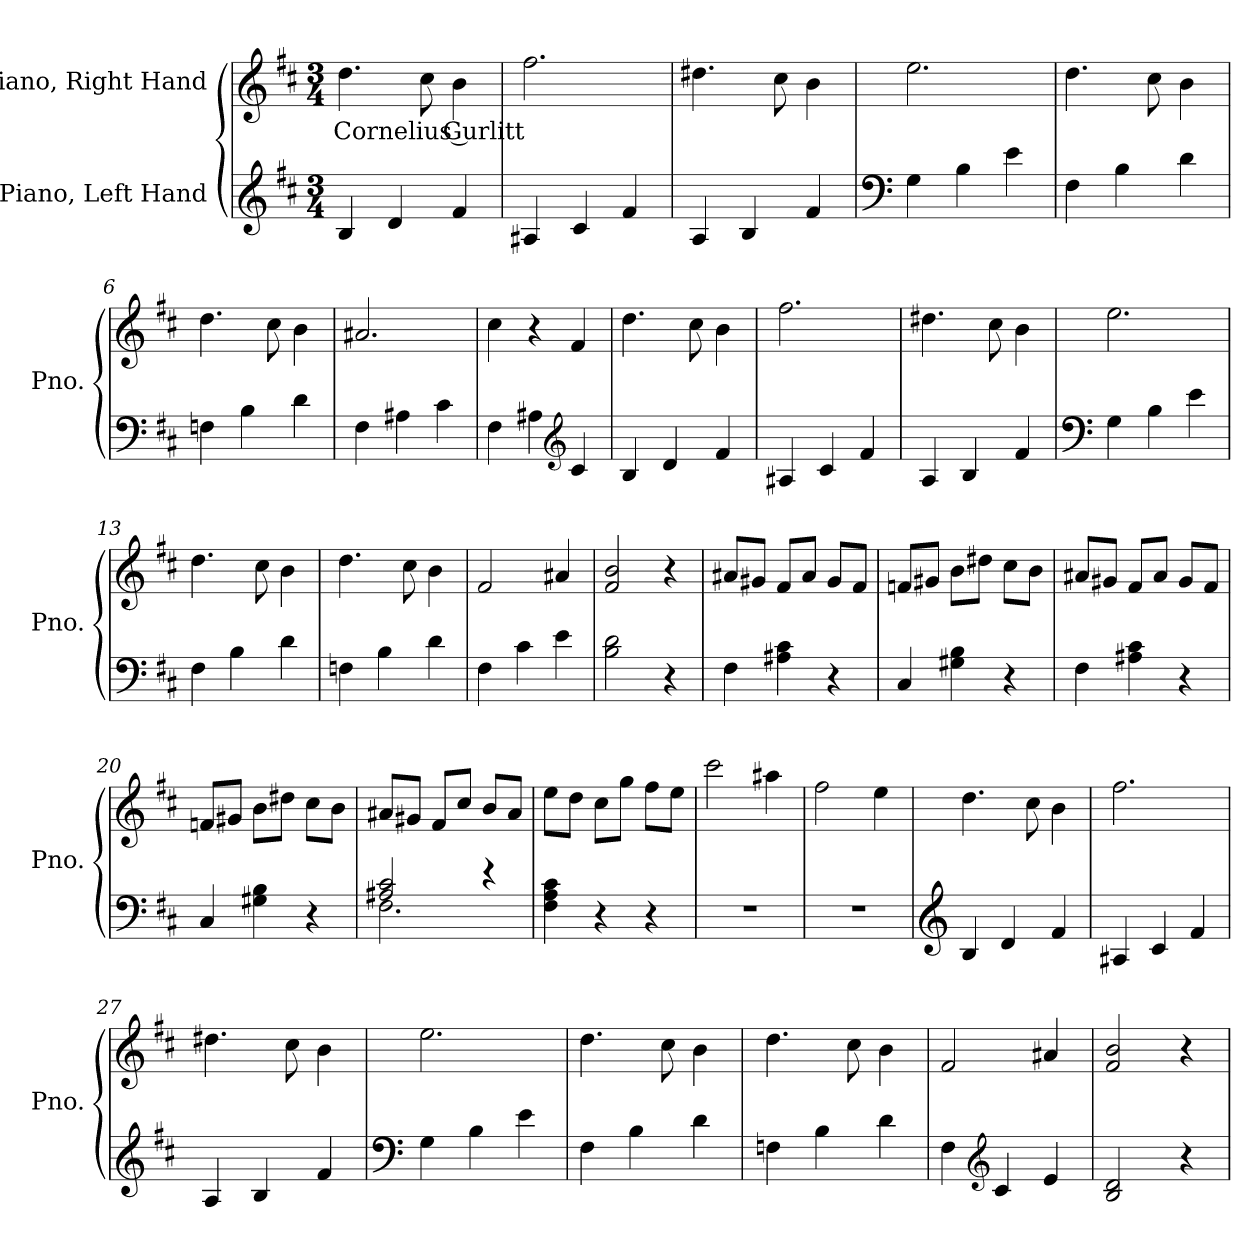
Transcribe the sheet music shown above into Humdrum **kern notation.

**kern	**kern	**text
*part2	*part1	*part1
*staff2	*staff1	*staff1
*I"Piano, Left Hand	*I"Piano, Right Hand	*
*I'Pno.	*I'Pno.	*
*clefG2	*clefG2	*
*k[f#c#]	*k[f#c#]	*
*M3/4	*M3/4	*
*MM100	*MM100	*
=1	=1	=1
!	!	!LO:LY:b
4B/	4.dd\	Cornelius Gurlitt
4d/	.	.
.	8cc#\	.
4f#/	4b\	.
=2	=2	=2
4A#X/	2.ff#\	.
4c#/	.	.
4f#/	.	.
=3	=3	=3
4A/	4.dd#X\	.
4B/	.	.
.	8cc#\	.
4f#/	4b\	.
=4	=4	=4
*clefF4	*	*
4G\	2.ee\	.
4B\	.	.
4e\	.	.
=5	=5	=5
4F#\	4.dd\	.
4B\	.	.
.	8cc#\	.
4d\	4b\	.
=6	=6	=6
4Fn\	4.dd\	.
4B\	.	.
.	8cc#\	.
4d\	4b\	.
!!LO:LB:g=z
=7	=7	=7
4F#\	2.a#X/	.
4A#X\	.	.
4c#\	.	.
=8	=8	=8
4F#\	4cc#\	.
4A#X\	4r	.
*clefG2	*	*
4c#/	4f#/	.
=9	=9	=9
4B/	4.dd\	.
4d/	.	.
.	8cc#\	.
4f#/	4b\	.
=10	=10	=10
4A#X/	2.ff#\	.
4c#/	.	.
4f#/	.	.
=11	=11	=11
4A/	4.dd#X\	.
4B/	.	.
.	8cc#\	.
4f#/	4b\	.
=12	=12	=12
*clefF4	*	*
4G\	2.ee\	.
4B\	.	.
4e\	.	.
=13	=13	=13
4F#\	4.dd\	.
4B\	.	.
.	8cc#\	.
4d\	4b\	.
=14	=14	=14
4Fn\	4.dd\	.
4B\	.	.
.	8cc#\	.
4d\	4b\	.
!!LO:LB:g=z
=15	=15	=15
4F#\	2f#/	.
4c#\	.	.
4e\	4a#X/	.
=16	=16	=16
2B\ 2d\	2f#/ 2b/	.
4r	4r	.
=17	=17	=17
4F#\	8a#X/L	.
.	8g#X/J	.
4A#X\ 4c#\	8f#/L	.
.	8a#/J	.
4r	8g#/L	.
.	8f#/J	.
=18	=18	=18
4C#/	8fn/L	.
.	8g#X/J	.
4G#X\ 4B\	8b\L	.
.	8dd#X\J	.
4r	8cc#\L	.
.	8b\J	.
=19	=19	=19
4F#\	8a#X/L	.
.	8g#X/J	.
4A#X\ 4c#\	8f#/L	.
.	8a#/J	.
4r	8g#/L	.
.	8f#/J	.
=20	=20	=20
4C#/	8fn/L	.
.	8g#X/J	.
4G#X\ 4B\	8b\L	.
.	8dd#X\J	.
4r	8cc#\L	.
.	8b\J	.
!!LO:LB:g=z
=21	=21	=21
*^	*	*
2A#X/ 2c#/	2.F#\	8a#X/L	.
.	.	8g#X/J	.
.	.	8f#/L	.
.	.	8cc#/J	.
4r	.	8b/L	.
.	.	8a#/J	.
*v	*v	*	*
=22	=22	=22
4F#\ 4A\ 4c#\	8ee\L	.
.	8dd\J	.
4r	8cc#\L	.
.	8gg\J	.
4r	8ff#\L	.
.	8ee\J	.
=23	=23	=23
2.r	2ccc#\	.
.	4aa#X\	.
=24	=24	=24
2.r	2ff#\	.
.	4ee\	.
=25	=25	=25
*clefG2	*	*
4B/	4.dd\	.
4d/	.	.
.	8cc#\	.
4f#/	4b\	.
=26	=26	=26
4A#X/	2.ff#\	.
4c#/	.	.
4f#/	.	.
=27	=27	=27
4A/	4.dd#X\	.
4B/	.	.
.	8cc#\	.
4f#/	4b\	.
!!LO:LB:g=z
=28	=28	=28
*clefF4	*	*
4G\	2.ee\	.
4B\	.	.
4e\	.	.
=29	=29	=29
4F#\	4.dd\	.
4B\	.	.
.	8cc#\	.
4d\	4b\	.
=30	=30	=30
4Fn\	4.dd\	.
4B\	.	.
.	8cc#\	.
4d\	4b\	.
=31	=31	=31
4F#\	2f#/	.
*clefG2	*	*
4c#/	.	.
4e/	4a#X/	.
=32	=32	=32
2B/ 2d/	2f#/ 2b/	.
4r	4r	.
=	=	=
*-	*-	*-
